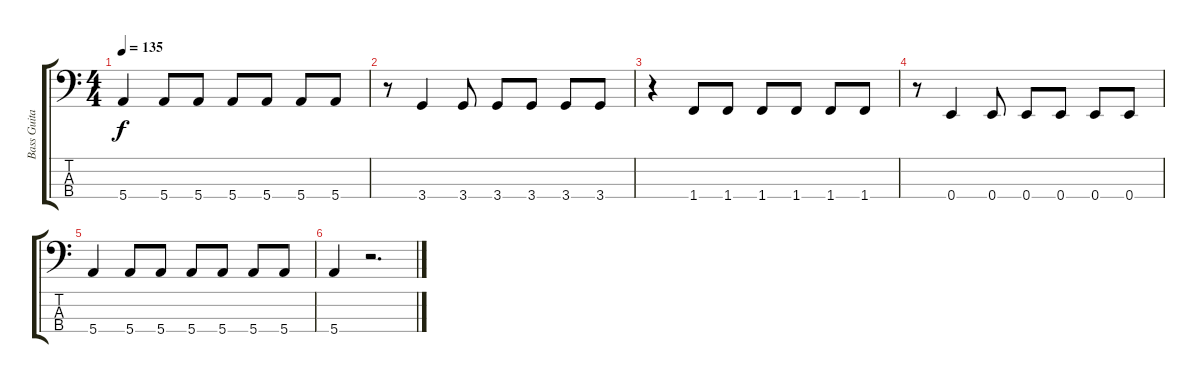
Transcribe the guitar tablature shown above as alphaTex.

\track ("Bass Guitar" "Bass Guita") {instrument electricbassfinger}
\staff {score tabs}
\tuning (G2 D2 A1 E1) {hide}
\ts (4 4)
\tempo 135
\clef f4
\ks c
5.4.4{dy f} 5.4.8 5.4.8 5.4.8 5.4.8 5.4.8 5.4.8 |
r.8 3.4.4 3.4.8 3.4.8 3.4.8 3.4.8 3.4.8 |
r.4 1.4.8 1.4.8 1.4.8 1.4.8 1.4.8 1.4.8 |
r.8 0.4.4 0.4.8 0.4.8 0.4.8 0.4.8 0.4.8 |
5.4.4 5.4.8 5.4.8 5.4.8 5.4.8 5.4.8 5.4.8 |
5.4.4 r.2{d}
